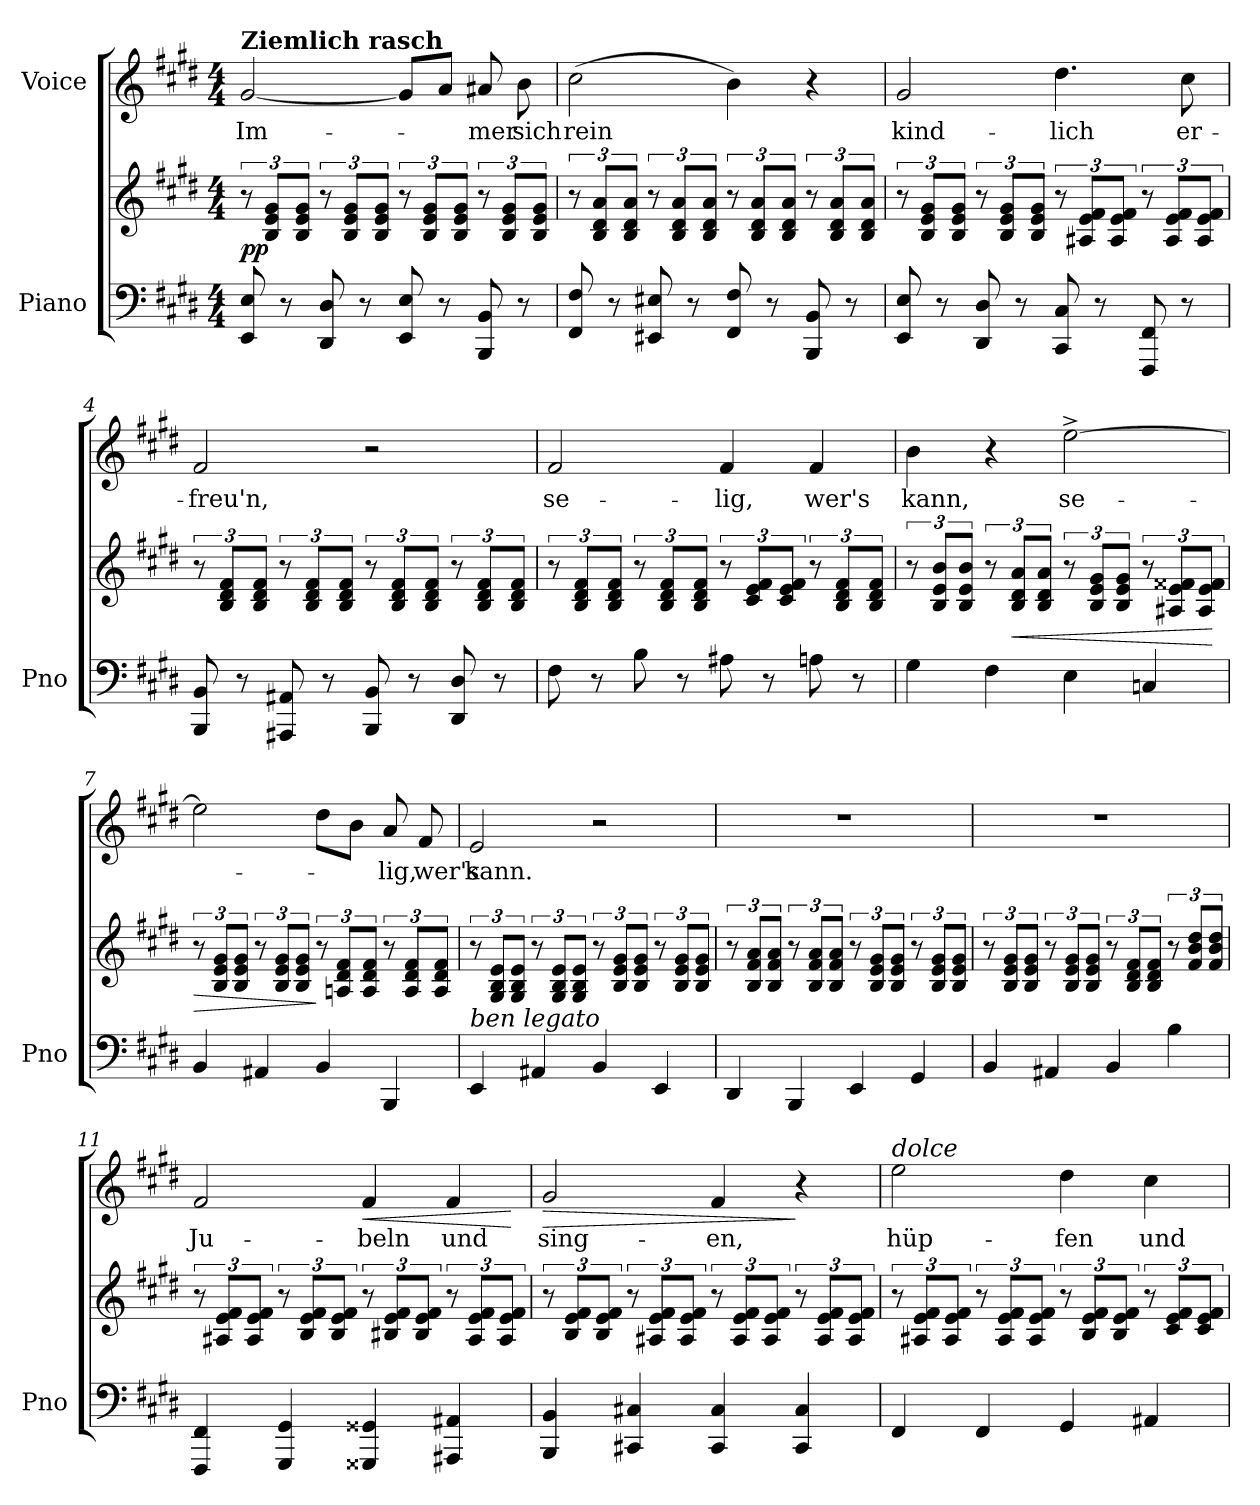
**kern	**kern	**dynam	**kern	**text	**dynam
*part2	*part2	*part2	*part1	*part1	*part1
*staff3	*staff2	*staff2/3	*staff1	*staff1	*staff1
*I"Piano	*	*	*I"Voice	*	*
*I'Pno	*	*	*	*	*
*clefF4	*clefG2	*	*clefG2	*	*
*k[f#c#g#d#]	*k[f#c#g#d#]	*	*k[f#c#g#d#]	*	*
*M4/4	*M4/4	*	*M4/4	*	*
=1	=1	=1	=1	=1	=1
!	!	!	!LO:TX:a:B:t=Ziemlich rasch	!	!
!	!	!LO:DY:b	!	!LO:LY:b	!
8EE/ 8E/	12r	pp	[2g#/	Im-	.
.	12B/ 12e/ 12g#/L	.	.	.	.
8r	.	.	.	.	.
.	12B/ 12e/ 12g#/J	.	.	.	.
8DD#/ 8D#/	12r	.	.	.	.
.	12B/ 12e/ 12g#/L	.	.	.	.
8r	.	.	.	.	.
.	12B/ 12e/ 12g#/J	.	.	.	.
8EE/ 8E/	12r	.	8g#/L]	.	.
.	12B/ 12e/ 12g#/L	.	.	.	.
8r	.	.	8a/J	.	.
.	12B/ 12e/ 12g#/J	.	.	.	.
!	!	!	!	!LO:LY:b	!
8BBB/ 8BB/	12r	.	8a#X/	-mer	.
.	12B/ 12e/ 12g#/L	.	.	.	.
!	!	!	!	!LO:LY:b	!
8r	.	.	8b\	sich	.
.	12B/ 12e/ 12g#/J	.	.	.	.
=2	=2	=2	=2	=2	=2
!	!	!	!	!LO:LY:b	!
8FF#/ 8F#/	12r	.	(>2cc#\	rein	.
.	12B/ 12d#/ 12a/L	.	.	.	.
8r	.	.	.	.	.
.	12B/ 12d#/ 12a/J	.	.	.	.
8EE#X/ 8E#X/	12r	.	.	.	.
.	12B/ 12d#/ 12a/L	.	.	.	.
8r	.	.	.	.	.
.	12B/ 12d#/ 12a/J	.	.	.	.
8FF#/ 8F#/	12r	.	4b\)	.	.
.	12B/ 12d#/ 12a/L	.	.	.	.
8r	.	.	.	.	.
.	12B/ 12d#/ 12a/J	.	.	.	.
8BBB/ 8BB/	12r	.	4r	.	.
.	12B/ 12d#/ 12a/L	.	.	.	.
8r	.	.	.	.	.
.	12B/ 12d#/ 12a/J	.	.	.	.
!!LO:LB:g=z
=3	=3	=3	=3	=3	=3
!	!	!	!	!LO:LY:b	!
8EE/ 8E/	12r	.	2g#/	kind-	.
.	12B/ 12e/ 12g#/L	.	.	.	.
8r	.	.	.	.	.
.	12B/ 12e/ 12g#/J	.	.	.	.
8DD#/ 8D#/	12r	.	.	.	.
.	12B/ 12e/ 12g#/L	.	.	.	.
8r	.	.	.	.	.
.	12B/ 12e/ 12g#/J	.	.	.	.
!	!	!	!	!LO:LY:b	!
8CC#/ 8C#/	12r	.	4.dd#\	-lich	.
.	12A#X/ 12e/ 12f#/L	.	.	.	.
8r	.	.	.	.	.
.	12A#/ 12e/ 12f#/J	.	.	.	.
8FFF#/ 8FF#/	12r	.	.	.	.
.	12A#/ 12e/ 12f#/L	.	.	.	.
!	!	!	!	!LO:LY:b	!
8r	.	.	8cc#\	er-	.
.	12A#/ 12e/ 12f#/J	.	.	.	.
=4	=4	=4	=4	=4	=4
!	!	!	!	!LO:LY:b	!
8BBB/ 8BB/	12r	.	2f#/	-freu'n,	.
.	12B/ 12d#/ 12f#/L	.	.	.	.
8r	.	.	.	.	.
.	12B/ 12d#/ 12f#/J	.	.	.	.
8AAA#X/ 8AA#X/	12r	.	.	.	.
.	12B/ 12d#/ 12f#/L	.	.	.	.
8r	.	.	.	.	.
.	12B/ 12d#/ 12f#/J	.	.	.	.
8BBB/ 8BB/	12r	.	2r	.	.
.	12B/ 12d#/ 12f#/L	.	.	.	.
8r	.	.	.	.	.
.	12B/ 12d#/ 12f#/J	.	.	.	.
8DD#/ 8D#/	12r	.	.	.	.
.	12B/ 12d#/ 12f#/L	.	.	.	.
8r	.	.	.	.	.
.	12B/ 12d#/ 12f#/J	.	.	.	.
=5	=5	=5	=5	=5	=5
!	!	!	!	!LO:LY:b	!
8F#\	12r	.	2f#/	se-	.
.	12B/ 12d#/ 12f#/L	.	.	.	.
8r	.	.	.	.	.
.	12B/ 12d#/ 12f#/J	.	.	.	.
8B\	12r	.	.	.	.
.	12B/ 12d#/ 12f#/L	.	.	.	.
8r	.	.	.	.	.
.	12B/ 12d#/ 12f#/J	.	.	.	.
!	!	!	!	!LO:LY:b	!
8A#X\	12r	.	4f#/	-lig,	.
.	12c#/ 12e/ 12f#/L	.	.	.	.
8r	.	.	.	.	.
.	12c#/ 12e/ 12f#/J	.	.	.	.
!	!	!	!	!LO:LY:b	!
8An\	12r	.	4f#/	wer's	.
.	12B/ 12d#/ 12f#/L	.	.	.	.
8r	.	.	.	.	.
.	12B/ 12d#/ 12f#/J	.	.	.	.
!!LO:LB:g=z
=6	=6	=6	=6	=6	=6
!	!	!	!	!LO:LY:b	!
4G#\	12r	.	4b\	kann,	.
.	12B/ 12e/ 12b/L	.	.	.	.
.	12B/ 12e/ 12b/J	.	.	.	.
4F#\	12r	.	4r	.	.
!	!	!LO:HP:b	!	!	!
.	12B/ 12d#/ 12a/L	<	.	.	.
.	12B/ 12d#/ 12a/J	.	.	.	.
!	!	!	!	!LO:LY:b	!
4E\	12r	.	[2ee^\	se-	.
.	12B/ 12e/ 12g#/L	.	.	.	.
.	12B/ 12e/ 12g#/J	.	.	.	.
4Cn/	12r	.	.	.	.
.	12A#X/ 12e/ 12f##X/L	.	.	.	.
.	12A#/ 12e/ 12f##/J	.	.	.	.
.	.	[	.	.	.
=7	=7	=7	=7	=7	=7
!	!	!LO:HP:b	!	!	!
4BB/	12r	>	2ee\]	.	.
.	12B/ 12e/ 12g#/L	.	.	.	.
.	12B/ 12e/ 12g#/J	.	.	.	.
4AA#X/	12r	.	.	.	.
.	12B/ 12e/ 12g#/L	.	.	.	.
.	12B/ 12e/ 12g#/J	.	.	.	.
4BB/	12r	]	8dd#\L	.	.
.	12An/ 12d#/ 12f#/L	.	.	.	.
.	.	.	8b\J	.	.
.	12A/ 12d#/ 12f#/J	.	.	.	.
!	!	!	!	!LO:LY:b	!
4BBB/	12r	.	8a/	-lig,	.
.	12A/ 12d#/ 12f#/L	.	.	.	.
!	!	!	!	!LO:LY:b	!
.	.	.	8f#/	wer's	.
.	12A/ 12d#/ 12f#/J	.	.	.	.
=8	=8	=8	=8	=8	=8
!LO:TX:a:i:t=ben legato	!	!	!	!	!
!	!	!	!	!LO:LY:b	!
4EE/	12r	.	2e/	kann.	.
.	12G#/ 12B/ 12e/L	.	.	.	.
.	12G#/ 12B/ 12e/J	.	.	.	.
4AA#X/	12r	.	.	.	.
.	12G#/ 12B/ 12e/L	.	.	.	.
.	12G#/ 12B/ 12e/J	.	.	.	.
4BB/	12r	.	2r	.	.
.	12B/ 12e/ 12g#/L	.	.	.	.
.	12B/ 12e/ 12g#/J	.	.	.	.
4EE/	12r	.	.	.	.
.	12B/ 12e/ 12g#/L	.	.	.	.
.	12B/ 12e/ 12g#/J	.	.	.	.
!!LO:LB:g=z
=9	=9	=9	=9	=9	=9
4DD#/	12r	.	1r	.	.
.	12B/ 12f#/ 12a/L	.	.	.	.
.	12B/ 12f#/ 12a/J	.	.	.	.
4BBB/	12r	.	.	.	.
.	12B/ 12f#/ 12a/L	.	.	.	.
.	12B/ 12f#/ 12a/J	.	.	.	.
4EE/	12r	.	.	.	.
.	12B/ 12e/ 12g#/L	.	.	.	.
.	12B/ 12e/ 12g#/J	.	.	.	.
4GG#/	12r	.	.	.	.
.	12B/ 12e/ 12g#/L	.	.	.	.
.	12B/ 12e/ 12g#/J	.	.	.	.
=10	=10	=10	=10	=10	=10
4BB/	12r	.	1r	.	.
.	12B/ 12e/ 12g#/L	.	.	.	.
.	12B/ 12e/ 12g#/J	.	.	.	.
4AA#X/	12r	.	.	.	.
.	12B/ 12e/ 12g#/L	.	.	.	.
.	12B/ 12e/ 12g#/J	.	.	.	.
4BB/	12r	.	.	.	.
.	12B/ 12d#/ 12f#/L	.	.	.	.
.	12B/ 12d#/ 12f#/J	.	.	.	.
4B\	12r	.	.	.	.
.	12f#/ 12b/ 12dd#/L	.	.	.	.
.	12f#/ 12b/ 12dd#/J	.	.	.	.
=11	=11	=11	=11	=11	=11
!	!	!	!	!LO:LY:b	!
4FFF#/ 4FF#/	12r	.	2f#/	Ju-	.
.	12A#X/ 12e/ 12f#/L	.	.	.	.
.	12A#/ 12e/ 12f#/J	.	.	.	.
4GGG#/ 4GG#/	12r	.	.	.	.
.	12B/ 12e/ 12f#/L	.	.	.	.
.	12B/ 12e/ 12f#/J	.	.	.	.
!	!	!	!	!LO:LY:b	!LO:HP:b
4GGG##X/ 4GG##X/	12r	.	4f#/	-beln	<
.	12B#X/ 12e/ 12f#/L	.	.	.	.
.	12B#/ 12e/ 12f#/J	.	.	.	.
!	!	!	!	!LO:LY:b	!
4AAA#X/ 4AA#X/	12r	.	4f#/	und	.
.	12A#/ 12e/ 12f#/L	.	.	.	.
.	12A#/ 12e/ 12f#/J	.	.	.	.
.	.	.	.	.	[
!!LO:PB:g=z
=12	=12	=12	=12	=12	=12
!	!	!	!	!LO:LY:b	!LO:HP:b
4BBB/ 4BB/	12r	.	2g#/	sing-	>
.	12B/ 12e/ 12f#/L	.	.	.	.
.	12B/ 12e/ 12f#/J	.	.	.	.
4CC#X/ 4C#X/	12r	.	.	.	.
.	12A#X/ 12e/ 12f#/L	.	.	.	.
.	12A#/ 12e/ 12f#/J	.	.	.	.
!	!	!	!	!LO:LY:b	!
4CC#/ 4C#/	12r	.	4f#/	-en,	.
.	12A#/ 12e/ 12f#/L	.	.	.	.
.	12A#/ 12e/ 12f#/J	.	.	.	.
4CC#/ 4C#/	12r	.	4r	.	]
.	12A#/ 12e/ 12f#/L	.	.	.	.
.	12A#/ 12e/ 12f#/J	.	.	.	.
=13	=13	=13	=13	=13	=13
!	!	!	!LO:TX:a:i:t=dolce	!	!
!	!	!	!	!LO:LY:b	!
4FF#/	12r	.	2ee\	hüp-	.
.	12A#X/ 12e/ 12f#/L	.	.	.	.
.	12A#/ 12e/ 12f#/J	.	.	.	.
4FF#/	12r	.	.	.	.
.	12A#/ 12e/ 12f#/L	.	.	.	.
.	12A#/ 12e/ 12f#/J	.	.	.	.
!	!	!	!	!LO:LY:b	!
4GG#/	12r	.	4dd#\	-fen	.
.	12B/ 12e/ 12f#/L	.	.	.	.
.	12B/ 12e/ 12f#/J	.	.	.	.
!	!	!	!	!LO:LY:b	!
4AA#X/	12r	.	4cc#\	und	.
.	12c#/ 12e/ 12f#/L	.	.	.	.
.	12c#/ 12e/ 12f#/J	.	.	.	.
=	=	=	=	=	=
*-	*-	*-	*-	*-	*-
